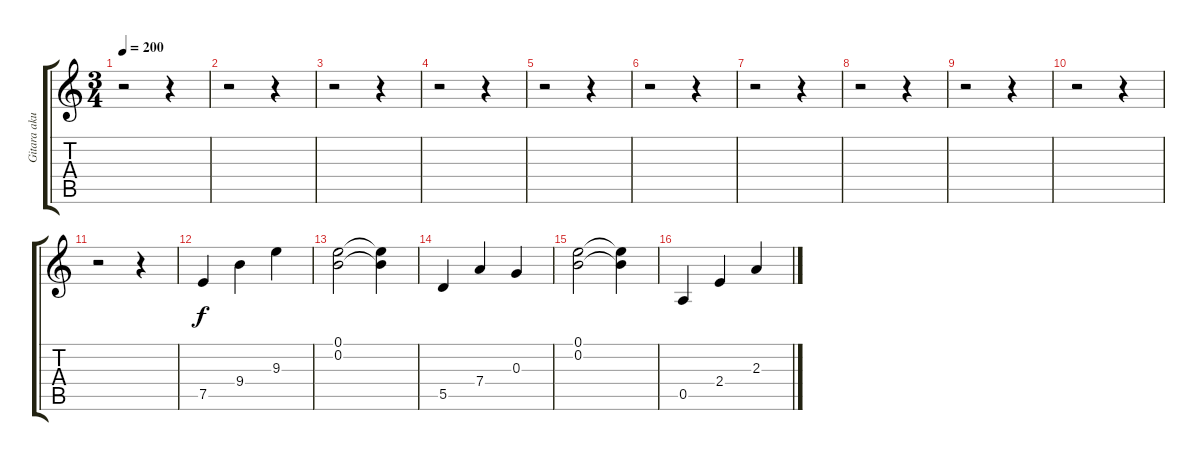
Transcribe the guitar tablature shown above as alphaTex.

\track ("Gitara akustyczna 2" "Gitara aku") {instrument acousticguitarsteel}
\staff {score tabs}
\tuning (E4 B3 G3 D3 A2 E2) {hide}
\ts (3 4)
\tempo 200
\clef g2
\ks c
r.2{dy f} r.4 |
r.2 r.4 |
r.2 r.4 |
r.2 r.4 |
r.2 r.4 |
r.2 r.4 |
r.2 r.4 |
r.2 r.4 |
r.2 r.4 |
r.2 r.4 |
r.2 r.4 |
7.5.4 9.4.4 9.3.4 |
(0.1 0.2).2 (0.1{t} 0.2{t}).4 |
5.5.4 7.4.4 0.3.4 |
(0.1 0.2).2 (0.1{t} 0.2{t}).4 |
0.5.4 2.4.4 2.3.4
